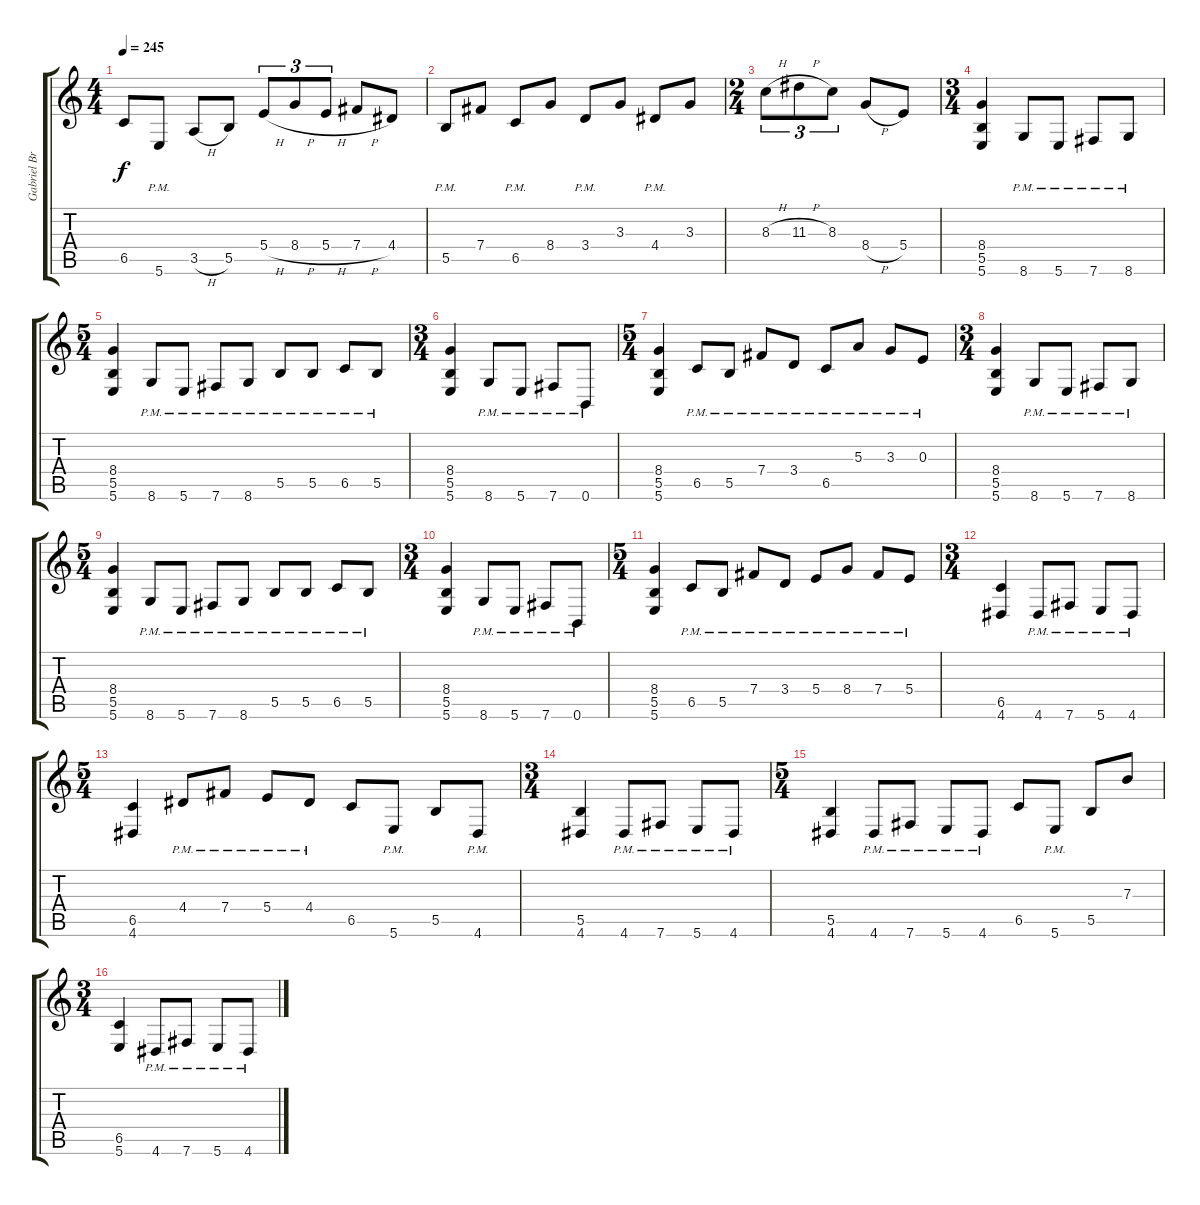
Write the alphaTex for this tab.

\track ("Gabriel Brault-Pilon" "Gabriel Br") {instrument overdrivenguitar}
\staff {score tabs}
\tuning (Db4 Ab3 E3 B2 Gb2 B1) {hide}
\ts (4 4)
\tempo 245
\clef g2
\ks c
6.5.8{dy f} 5.6{pm}.8 3.5{h}.8 5.5.8 5.4{h}.8{tu (3 2)} 8.4{h}.8{tu (3 2)} 5.4{h}.8{tu (3 2)} 7.4{h}.8 4.4.8 |
5.5{pm}.8 7.4.8 6.5{pm}.8 8.4.8 3.4{pm}.8 3.3.8 4.4{pm}.8 3.3.8 |
\ts (2 4)
8.3{h}.8{tu (3 2)} 11.3{h}.8{tu (3 2)} 8.3.8{tu (3 2)} 8.4{h}.8 5.4.8 |
\ts (3 4)
(8.4 5.5 5.6).4 8.6{pm}.8 5.6{pm}.8 7.6{pm}.8 8.6{pm}.8 |
\ts (5 4)
(8.4 5.5 5.6).4 8.6{pm}.8 5.6{pm}.8 7.6{pm}.8 8.6{pm}.8 5.5{pm}.8 5.5{pm}.8 6.5{pm}.8 5.5{pm}.8 |
\ts (3 4)
(8.4 5.5 5.6).4 8.6{pm}.8 5.6{pm}.8 7.6{pm}.8 0.6{pm}.8 |
\ts (5 4)
(8.4 5.5 5.6).4 6.5{pm}.8 5.5{pm}.8 7.4{pm}.8 3.4{pm}.8 6.5{pm}.8 5.3{pm}.8 3.3{pm}.8 0.3{pm}.8 |
\ts (3 4)
(8.4 5.5 5.6).4 8.6{pm}.8 5.6{pm}.8 7.6{pm}.8 8.6{pm}.8 |
\ts (5 4)
(8.4 5.5 5.6).4 8.6{pm}.8 5.6{pm}.8 7.6{pm}.8 8.6{pm}.8 5.5{pm}.8 5.5{pm}.8 6.5{pm}.8 5.5{pm}.8 |
\ts (3 4)
(8.4 5.5 5.6).4 8.6{pm}.8 5.6{pm}.8 7.6{pm}.8 0.6{pm}.8 |
\ts (5 4)
(8.4 5.5 5.6).4 6.5{pm}.8 5.5{pm}.8 7.4{pm}.8 3.4{pm}.8 5.4{pm}.8 8.4{pm}.8 7.4{pm}.8 5.4{pm}.8 |
\ts (3 4)
(6.5 4.6).4 4.6{pm}.8 7.6{pm}.8 5.6{pm}.8 4.6{pm}.8 |
\ts (5 4)
(6.5 4.6).4 4.4{pm}.8 7.4{pm}.8 5.4{pm}.8 4.4{pm}.8 6.5.8 5.6{pm}.8 5.5.8 4.6{pm}.8 |
\ts (3 4)
(5.5 4.6).4 4.6{pm}.8 7.6{pm}.8 5.6{pm}.8 4.6{pm}.8 |
\ts (5 4)
(5.5 4.6).4 4.6{pm}.8 7.6{pm}.8 5.6{pm}.8 4.6{pm}.8 6.5.8 5.6{pm}.8 5.5.8 7.3.8 |
\ts (3 4)
(6.5 5.6).4 4.6{pm}.8 7.6{pm}.8 5.6{pm}.8 4.6{pm}.8
